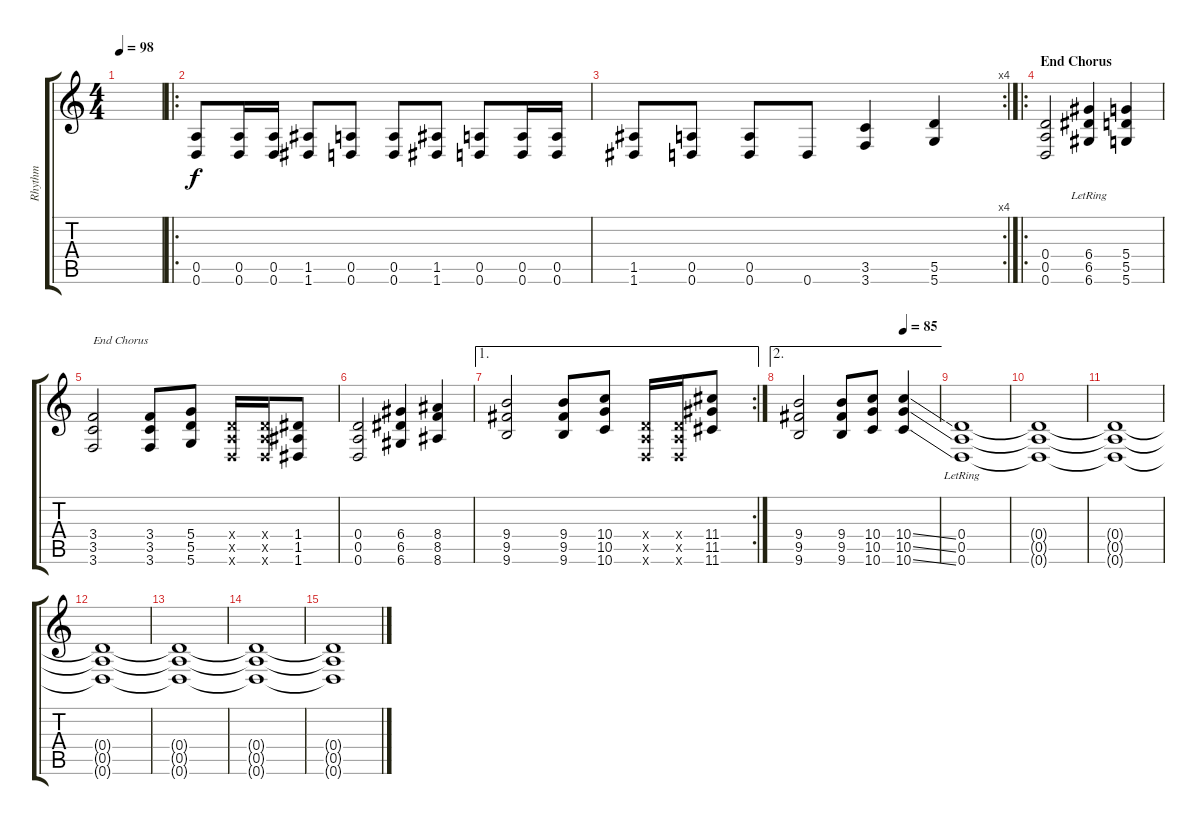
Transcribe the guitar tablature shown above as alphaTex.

\track ("Rhythm" "Rhythm") {instrument distortionguitar}
\staff {score tabs}
\tuning (E4 B3 G3 D3 A2 D2) {hide}
\ts (4 4)
\tempo 98
\clef g2
\ks c
|
\ro
(0.5 0.6).8 (0.5 0.6).16 (0.5 0.6).16 (1.5 1.6).8 (0.5 0.6).8 (0.5 0.6).8 (1.5 1.6).8 (0.5 0.6).8 (0.5 0.6).16 (0.5 0.6).16 |
\rc 4
(1.5 1.6).8 (0.5 0.6).8 (0.5 0.6).8 0.6.8 (3.5 3.6).4 (5.5 5.6).4 |
\ro
\section ("" "End Chorus")
(0.4 0.5 0.6).2 (6.4 6.5{lr} 6.6{lr}).4 (5.4 5.5 5.6).4 |
(3.4 3.5 3.6).2{txt "End Chorus"} (3.4 3.5 3.6).8 (5.4 5.5 5.6).8 (0.4{x} 0.5{x} 0.6{x}).16 (0.4{x} 0.5{x} 0.6{x}).16 (1.4 1.5 1.6).8 |
(0.4 0.5 0.6).2 (6.4 6.5 6.6).4 (8.4 8.5 8.6).4 |
\ae 1
\rc 2
(9.4 9.5 9.6).2 (9.4 9.5 9.6).8 (10.4 10.5 10.6).8 (0.4{x} 0.5{x} 0.6{x}).16 (0.4{x} 0.5{x} 0.6{x}).16 (11.4 11.5 11.6).8 |
\ae 2
\tempo (85 0.75)
(9.4 9.5 9.6).2 (9.4 9.5 9.6).8 (10.4 10.5 10.6).8 (10.4{ss} 10.5{ss} 10.6{ss}).4 |
(0.4{lr} 0.5{lr} 0.6{lr}).1 |
(0.4{t} 0.5{t} 0.6{t}).1 |
(0.4{t} 0.5{t} 0.6{t}).1 |
(0.4{t} 0.5{t} 0.6{t}).1{volume 6} |
(0.4{t} 0.5{t} 0.6{t}).1 |
(0.4{t} 0.5{t} 0.6{t}).1{volume 0} |
(0.4{t} 0.5{t} 0.6{t}).1
